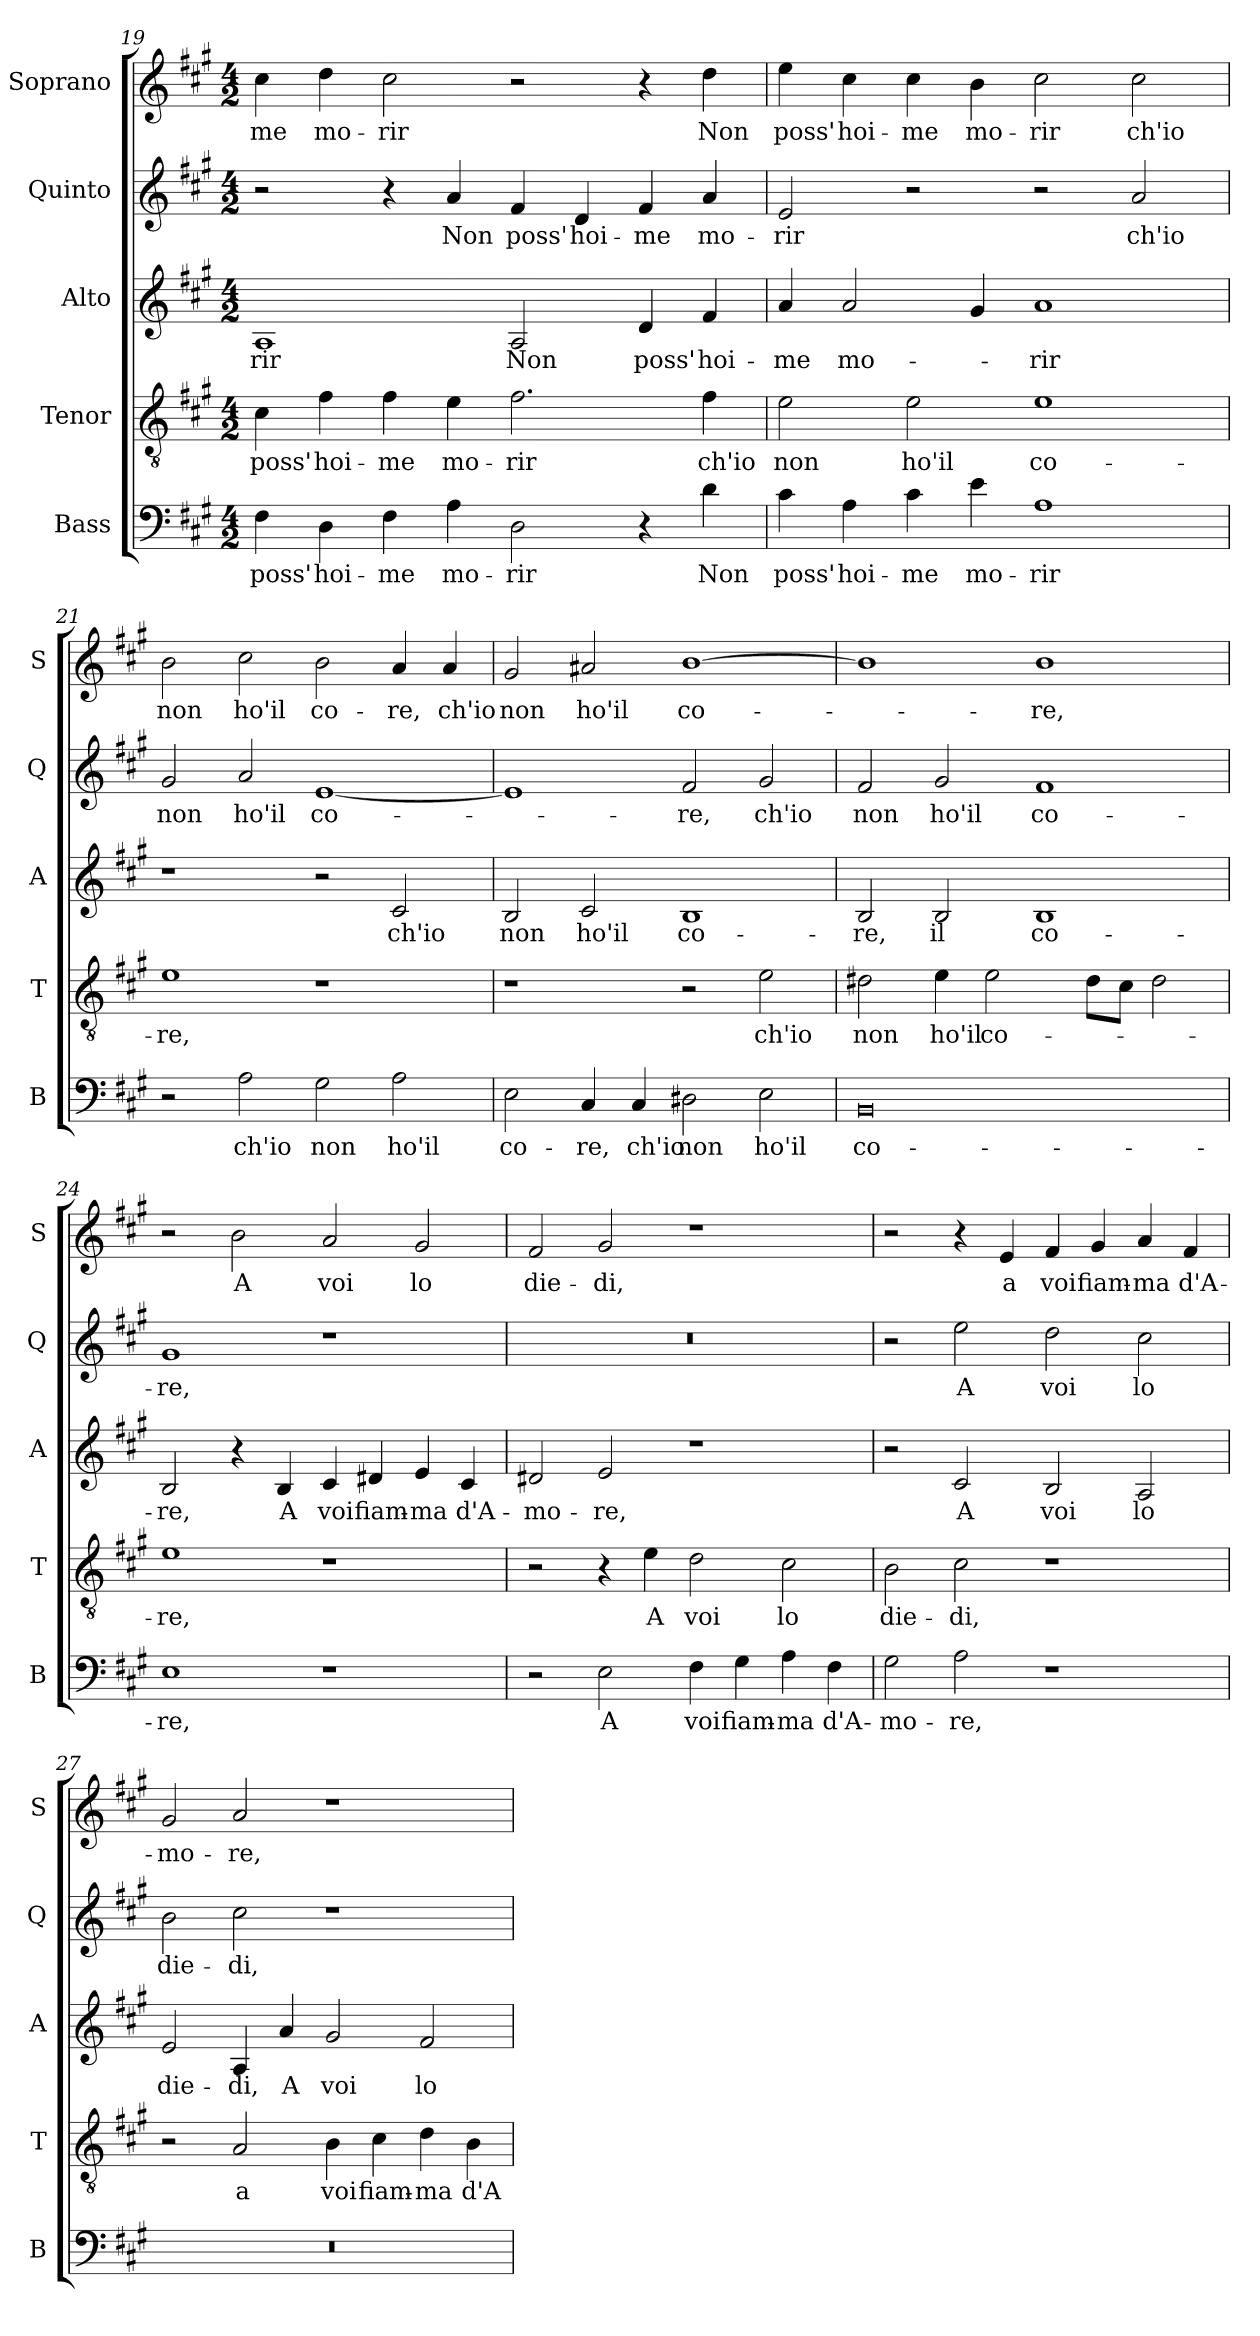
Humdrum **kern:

**kern	**text	**kern	**text	**kern	**text	**kern	**text	**kern	**text
*part5	*part5	*part4	*part4	*part3	*part3	*part2	*part2	*part1	*part1
*staff5	*staff5	*staff4	*staff4	*staff3	*staff3	*staff2	*staff2	*staff1	*staff1
*I"Bass	*	*I"Tenor	*	*I"Alto	*	*I"Quinto	*	*I"Soprano	*
*I'B	*	*I'T	*	*I'A	*	*I'Q	*	*I'S	*
!!LO:PB:g=z
*clefF4	*	*clefGv2	*	*clefG2	*	*clefG2	*	*clefG2	*
*k[f#c#g#]	*	*k[f#c#g#]	*	*k[f#c#g#]	*	*k[f#c#g#]	*	*k[f#c#g#]	*
*A:	*	*A:	*	*A:	*	*A:	*	*A:	*
*M4/2	*	*M4/2	*	*M4/2	*	*M4/2	*	*M4/2	*
=19	=19	=19	=19	=19	=19	=19	=19	=19	=19
!	!LO:LY:b	!	!LO:LY:b	!	!LO:LY:b	!	!	!	!LO:LY:b
4F#\	poss'	4c#\	poss'	1A	-rir	2r	.	4cc#\	-me
!	!LO:LY:b	!	!LO:LY:b	!	!	!	!	!	!LO:LY:b
4D\	hoi-	4f#\	hoi-	.	.	.	.	4dd\	mo-
!	!LO:LY:b	!	!LO:LY:b	!	!	!	!	!	!LO:LY:b
4F#\	-me	4f#\	-me	.	.	4r	.	2cc#\	-rir
!	!LO:LY:b	!	!LO:LY:b	!	!	!	!LO:LY:b	!	!
4A\	mo-	4e\	mo-	.	.	4a/	Non	.	.
!	!LO:LY:b	!	!LO:LY:b	!	!LO:LY:b	!	!LO:LY:b	!	!
2D\	-rir	2.f#\	-rir	2A/	Non	4f#/	poss'	2r	.
!	!	!	!	!	!	!	!LO:LY:b	!	!
.	.	.	.	.	.	4d/	hoi-	.	.
!	!	!	!	!	!LO:LY:b	!	!LO:LY:b	!	!
4r	.	.	.	4d/	poss'	4f#/	-me	4r	.
!	!LO:LY:b	!	!LO:LY:b	!	!LO:LY:b	!	!LO:LY:b	!	!LO:LY:b
4d\	Non	4f#\	ch'io	4f#/	hoi-	4a/	mo-	4dd\	Non
=20	=20	=20	=20	=20	=20	=20	=20	=20	=20
!	!LO:LY:b	!	!LO:LY:b	!	!LO:LY:b	!	!LO:LY:b	!	!LO:LY:b
4c#\	poss'	2e\	non	4a/	-me	2e/	-rir	4ee\	poss'
!	!LO:LY:b	!	!	!	!LO:LY:b	!	!	!	!LO:LY:b
4A\	hoi-	.	.	2a/	mo-	.	.	4cc#\	hoi-
!	!LO:LY:b	!	!LO:LY:b	!	!	!	!	!	!LO:LY:b
4c#\	-me	2e\	ho'il	.	.	2r	.	4cc#\	-me
!	!LO:LY:b	!	!	!	!	!	!	!	!LO:LY:b
4e\	mo-	.	.	4g#/	.	.	.	4b\	mo-
!	!LO:LY:b	!	!LO:LY:b	!	!LO:LY:b	!	!	!	!LO:LY:b
1A	-rir	1e	co-	1a	-rir	2r	.	2cc#\	-rir
!	!	!	!	!	!	!	!LO:LY:b	!	!LO:LY:b
.	.	.	.	.	.	2a/	ch'io	2cc#\	ch'io
=21	=21	=21	=21	=21	=21	=21	=21	=21	=21
!	!	!	!LO:LY:b	!	!	!	!LO:LY:b	!	!LO:LY:b
2r	.	1e	-re,	1r	.	2g#/	non	2b\	non
!	!LO:LY:b	!	!	!	!	!	!LO:LY:b	!	!LO:LY:b
2A\	ch'io	.	.	.	.	2a/	ho'il	2cc#\	ho'il
!	!LO:LY:b	!	!	!	!	!	!LO:LY:b	!	!LO:LY:b
2G#\	non	1r	.	2r	.	[1e	co-	2b\	co-
!	!LO:LY:b	!	!	!	!LO:LY:b	!	!	!	!LO:LY:b
2A\	ho'il	.	.	2c#/	ch'io	.	.	4a/	-re,
!	!	!	!	!	!	!	!	!	!LO:LY:b
.	.	.	.	.	.	.	.	4a/	ch'io
!!LO:LB:g=z
=22	=22	=22	=22	=22	=22	=22	=22	=22	=22
!	!LO:LY:b	!	!	!	!LO:LY:b	!	!	!	!LO:LY:b
2E\	co-	1r	.	2B/	non	1e]	.	2g#/	non
!	!LO:LY:b	!	!	!	!LO:LY:b	!	!	!	!LO:LY:b
4C#/	-re,	.	.	2c#/	ho'il	.	.	2a#X/	ho'il
!	!LO:LY:b	!	!	!	!	!	!	!	!
4C#/	ch'io	.	.	.	.	.	.	.	.
!	!LO:LY:b	!	!	!	!LO:LY:b	!	!LO:LY:b	!	!LO:LY:b
2D#X\	non	2r	.	1B	co-	2f#/	-re,	[1b	co-
!	!LO:LY:b	!	!LO:LY:b	!	!	!	!LO:LY:b	!	!
2E\	ho'il	2e\	ch'io	.	.	2g#/	ch'io	.	.
=23	=23	=23	=23	=23	=23	=23	=23	=23	=23
!	!LO:LY:b	!	!LO:LY:b	!	!LO:LY:b	!	!LO:LY:b	!	!
0BB	co-	2d#X\	non	2B/	-re,	2f#/	non	1b]	.
!	!	!	!LO:LY:b	!	!LO:LY:b	!	!LO:LY:b	!	!
.	.	4e\	ho'il	2B/	il	2g#/	ho'il	.	.
!	!	!	!LO:LY:b	!	!	!	!	!	!
.	.	2e\	co-	.	.	.	.	.	.
!	!	!	!	!	!LO:LY:b	!	!LO:LY:b	!	!LO:LY:b
.	.	.	.	1B	co-	1f#	co-	1b	-re,
.	.	8d#\L	.	.	.	.	.	.	.
.	.	8c#\J	.	.	.	.	.	.	.
.	.	2d#\	.	.	.	.	.	.	.
=24	=24	=24	=24	=24	=24	=24	=24	=24	=24
!	!LO:LY:b	!	!LO:LY:b	!	!LO:LY:b	!	!LO:LY:b	!	!
1E	-re,	1e	-re,	2B/	-re,	1g#	-re,	2r	.
!	!	!	!	!	!	!	!	!	!LO:LY:b
.	.	.	.	4r	.	.	.	2b\	A
!	!	!	!	!	!LO:LY:b	!	!	!	!
.	.	.	.	4B/	A	.	.	.	.
!	!	!	!	!	!LO:LY:b	!	!	!	!LO:LY:b
1r	.	1r	.	4c#/	voi	1r	.	2a/	voi
!	!	!	!	!	!LO:LY:b	!	!	!	!
.	.	.	.	4d#X/	fiam-	.	.	.	.
!	!	!	!	!	!LO:LY:b	!	!	!	!LO:LY:b
.	.	.	.	4e/	-ma	.	.	2g#/	lo
!	!	!	!	!	!LO:LY:b	!	!	!	!
.	.	.	.	4c#/	d'A-	.	.	.	.
!!LO:LB:g=z
=25	=25	=25	=25	=25	=25	=25	=25	=25	=25
!	!	!	!	!	!LO:LY:b	!	!	!	!LO:LY:b
2r	.	2r	.	2d#X/	-mo-	0r	.	2f#/	die-
!	!LO:LY:b	!	!	!	!LO:LY:b	!	!	!	!LO:LY:b
2E\	A	4r	.	2e/	-re,	.	.	2g#/	-di,
!	!	!	!LO:LY:b	!	!	!	!	!	!
.	.	4e\	A	.	.	.	.	.	.
!	!LO:LY:b	!	!LO:LY:b	!	!	!	!	!	!
4F#\	voi	2d\	voi	1r	.	.	.	1r	.
!	!LO:LY:b	!	!	!	!	!	!	!	!
4G#\	fiam-	.	.	.	.	.	.	.	.
!	!LO:LY:b	!	!LO:LY:b	!	!	!	!	!	!
4A\	-ma	2c#\	lo	.	.	.	.	.	.
!	!LO:LY:b	!	!	!	!	!	!	!	!
4F#\	d'A-	.	.	.	.	.	.	.	.
=26	=26	=26	=26	=26	=26	=26	=26	=26	=26
!	!LO:LY:b	!	!LO:LY:b	!	!	!	!	!	!
2G#\	-mo-	2B\	die-	2r	.	2r	.	2r	.
!	!LO:LY:b	!	!LO:LY:b	!	!LO:LY:b	!	!LO:LY:b	!	!
2A\	-re,	2c#\	-di,	2c#/	A	2ee\	A	4r	.
!	!	!	!	!	!	!	!	!	!LO:LY:b
.	.	.	.	.	.	.	.	4e/	a
!	!	!	!	!	!LO:LY:b	!	!LO:LY:b	!	!LO:LY:b
1r	.	1r	.	2B/	voi	2dd\	voi	4f#/	voi
!	!	!	!	!	!	!	!	!	!LO:LY:b
.	.	.	.	.	.	.	.	4g#/	fiam-
!	!	!	!	!	!LO:LY:b	!	!LO:LY:b	!	!LO:LY:b
.	.	.	.	2A/	lo	2cc#\	lo	4a/	-ma
!	!	!	!	!	!	!	!	!	!LO:LY:b
.	.	.	.	.	.	.	.	4f#/	d'A-
=27	=27	=27	=27	=27	=27	=27	=27	=27	=27
!	!	!	!	!	!LO:LY:b	!	!LO:LY:b	!	!LO:LY:b
0r	.	2r	.	2e/	die-	2b\	die-	2g#/	-mo-
!	!	!	!LO:LY:b	!	!LO:LY:b	!	!LO:LY:b	!	!LO:LY:b
.	.	2A/	a	4A/	-di,	2cc#\	-di,	2a/	-re,
!	!	!	!	!	!LO:LY:b	!	!	!	!
.	.	.	.	4a/	A	.	.	.	.
!	!	!	!LO:LY:b	!	!LO:LY:b	!	!	!	!
.	.	4B\	voi	2g#/	voi	1r	.	1r	.
!	!	!	!LO:LY:b	!	!	!	!	!	!
.	.	4c#\	fiam-	.	.	.	.	.	.
!	!	!	!LO:LY:b	!	!LO:LY:b	!	!	!	!
.	.	4d\	-ma	2f#/	lo	.	.	.	.
!	!	!	!LO:LY:b	!	!	!	!	!	!
.	.	4B\	d'A-	.	.	.	.	.	.
=	=	=	=	=	=	=	=	=	=
*-	*-	*-	*-	*-	*-	*-	*-	*-	*-
